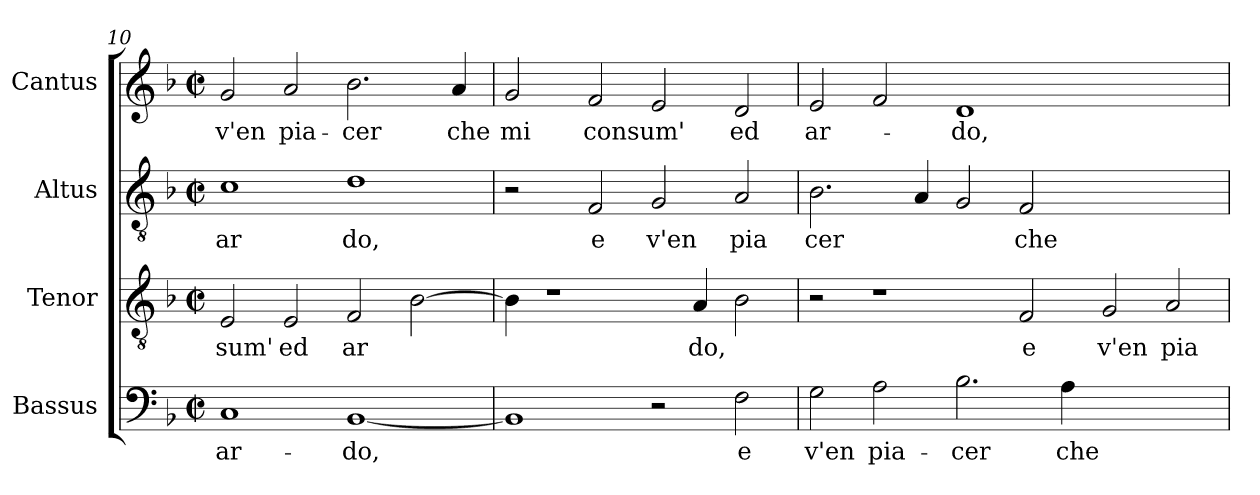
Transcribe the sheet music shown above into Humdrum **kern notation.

**kern	**text	**kern	**text	**kern	**text	**kern	**text
*part4	*part4	*part3	*part3	*part2	*part2	*part1	*part1
*staff4	*staff4	*staff3	*staff3	*staff2	*staff2	*staff1	*staff1
*I"Bassus	*	*I"Tenor	*	*I"Altus	*	*I"Cantus	*
*clefF4	*	*clefGv2	*	*clefGv2	*	*clefG2	*
*k[b-]	*	*k[b-]	*	*k[b-]	*	*k[b-]	*
*F:	*	*F:	*	*F:	*	*F:	*
*M2/2	*	*M2/2	*	*M2/2	*	*M2/2	*
*met(c|)	*	*met(c|)	*	*met(c|)	*	*met(c|)	*
=10	=10	=10	=10	=10	=10	=10	=10
!	!LO:LY:b:cj	!	!LO:LY:b:cj	!	!LO:LY:b:cj	!	!LO:LY:b:cj
1C	ar-	2E/	sum'	1c	ar	2g/	v'en
!	!	!	!LO:LY:b:cj	!	!	!	!LO:LY:b:cj
.	.	2E/	ed	.	.	2a/	pia-
!	!LO:LY:b:cj	!	!LO:LY:b:cj	!	!LO:LY:b:cj	!	!LO:LY:b:cj
[<1BB-	-do,	2F/	ar	1d	do,	2.b-\	-cer
.	.	[>2B-\	.	.	.	.	.
!	!	!	!	!	!	!	!LO:LY:b:cj
.	.	.	.	.	.	4a/	che
=11	=11	=11	=11	=11	=11	=11	=11
!	!	!	!	!	!	!	!LO:LY:b:cj
1BB-]	.	4B-\]	.	2r	.	2g/	mi
.	.	1r	.	.	.	.	.
!	!	!	!	!	!LO:LY:b:cj	!	!LO:LY:b
.	.	.	.	2F/	e	2f/	consum'
!	!	!	!	!	!LO:LY:b:cj	!	!
2r	.	.	.	2G/	v'en	2e/	.
!	!	!	!LO:LY:b	!	!	!	!
.	.	4A/	do,	.	.	.	.
!	!LO:LY:b:cj	!	!	!	!LO:LY:b:cj	!	!LO:LY:b:cj
2F\	e	2B-\	.	2A/	pia	2d/	ed
=12	=12	=12	=12	=12	=12	=12	=12
!	!LO:LY:b:cj	!	!	!	!LO:LY:b	!	!LO:LY:b:cj
2G\	v'en	2r	.	2.B-\	cer	2e/	ar-
!	!LO:LY:b:cj	!	!	!	!	!	!
2A\	pia-	1r	.	.	.	2f/	.
.	.	.	.	4A/	.	.	.
!	!LO:LY:b:cj	!	!	!	!	!	!LO:LY:b:cj
2.B-\	-cer	.	.	2G/	.	1d	-do,
!	!	!	!LO:LY:b:cj	!	!LO:LY:b:cj	!	!
.	.	2F/	e	2F/	che	.	.
!	!LO:LY:b:cj	!	!	!	!	!	!
4A\	che	.	.	.	.	.	.
!	!	!	!LO:LY:b:cj	!	!	!	!
1ryy	.	2G/	v'en	1ryy	.	1ryy	.
!	!	!	!LO:LY:b:cj	!	!	!	!
.	.	2A/	pia	.	.	.	.
=	=	=	=	=	=	=	=
*-	*-	*-	*-	*-	*-	*-	*-
